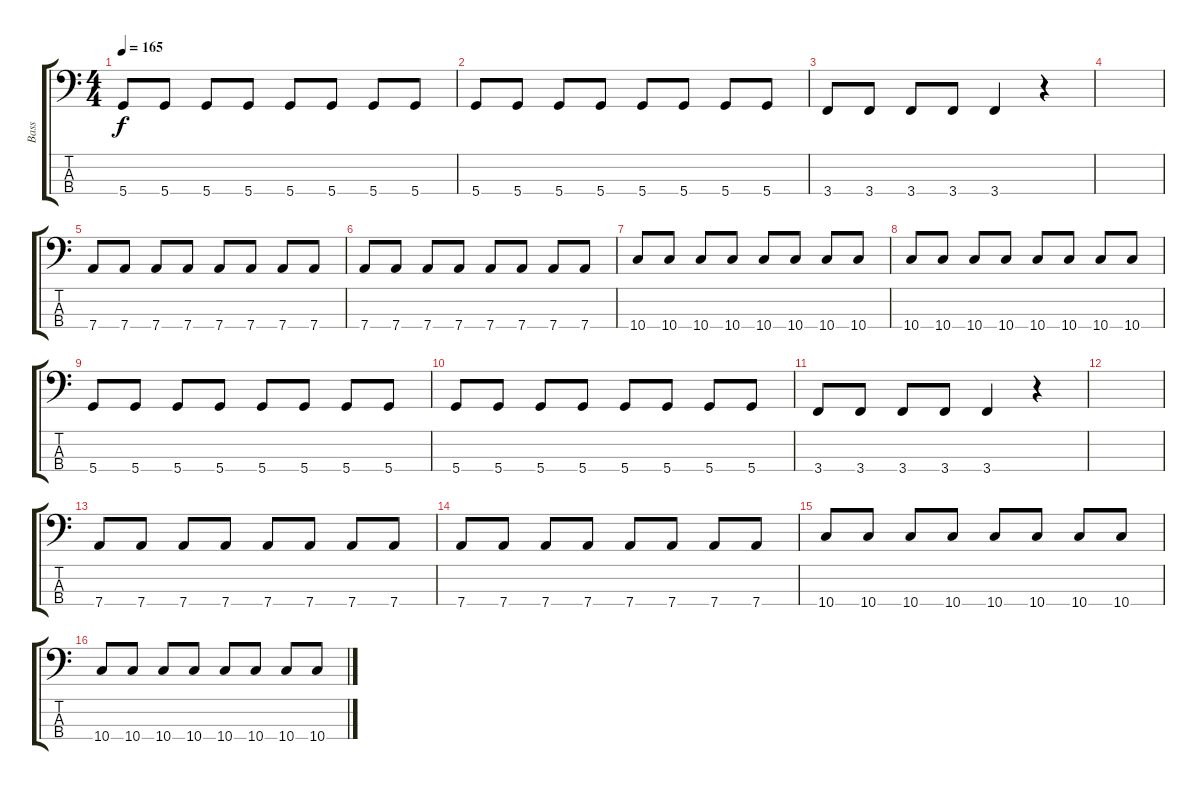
\track ("Bass" "Bass") {instrument electricbassfinger}
\staff {score tabs}
\tuning (G2 D2 A1 D1) {hide}
\ts (4 4)
\tempo 165
\clef f4
\ks c
5.4.8{dy f} 5.4.8 5.4.8 5.4.8 5.4.8 5.4.8 5.4.8 5.4.8 |
5.4.8 5.4.8 5.4.8 5.4.8 5.4.8 5.4.8 5.4.8 5.4.8 |
3.4.8 3.4.8 3.4.8 3.4.8 3.4.4 r.4 |
|
7.4.8 7.4.8 7.4.8 7.4.8 7.4.8 7.4.8 7.4.8 7.4.8 |
7.4.8 7.4.8 7.4.8 7.4.8 7.4.8 7.4.8 7.4.8 7.4.8 |
10.4.8 10.4.8 10.4.8 10.4.8 10.4.8 10.4.8 10.4.8 10.4.8 |
10.4.8 10.4.8 10.4.8 10.4.8 10.4.8 10.4.8 10.4.8 10.4.8 |
5.4.8 5.4.8 5.4.8 5.4.8 5.4.8 5.4.8 5.4.8 5.4.8 |
5.4.8 5.4.8 5.4.8 5.4.8 5.4.8 5.4.8 5.4.8 5.4.8 |
3.4.8 3.4.8 3.4.8 3.4.8 3.4.4 r.4 |
|
7.4.8 7.4.8 7.4.8 7.4.8 7.4.8 7.4.8 7.4.8 7.4.8 |
7.4.8 7.4.8 7.4.8 7.4.8 7.4.8 7.4.8 7.4.8 7.4.8 |
10.4.8 10.4.8 10.4.8 10.4.8 10.4.8 10.4.8 10.4.8 10.4.8 |
10.4.8 10.4.8 10.4.8 10.4.8 10.4.8 10.4.8 10.4.8 10.4.8
